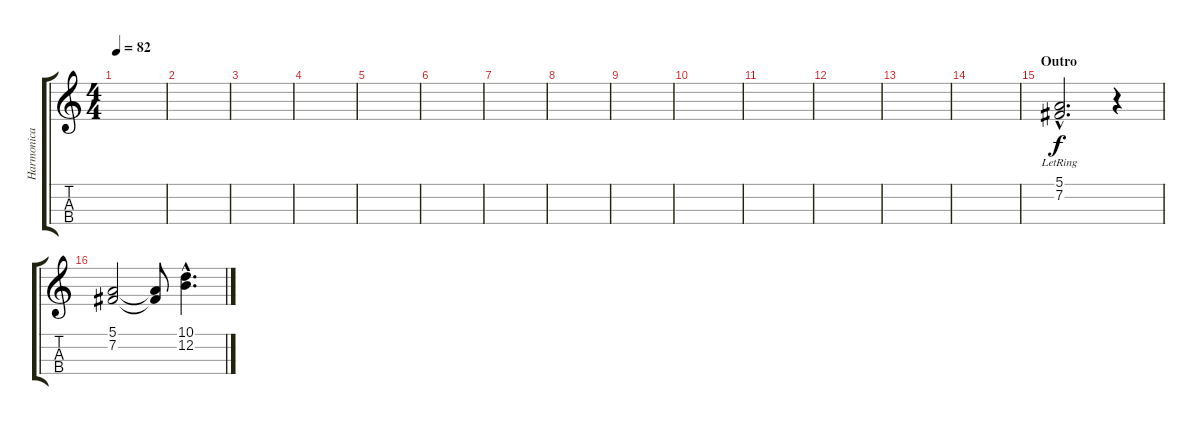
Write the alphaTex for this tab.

\track ("Harmonica (G Scale)" "Harmonica ") {instrument harmonica}
\staff {score tabs}
\tuning (E4 B3 G3 D3) {hide}
\ts (4 4)
\tempo 82
\clef g2
\ks c
|
|
|
|
|
|
|
|
|
|
|
|
|
|
\section ("" "Outro")
(5.1{hac lr} 7.2{hac lr}).2{d} r.4 |
(5.1 7.2).2 (5.1{t} 7.2{t}).8 (10.1{hac} 12.2{hac}).4{d}
